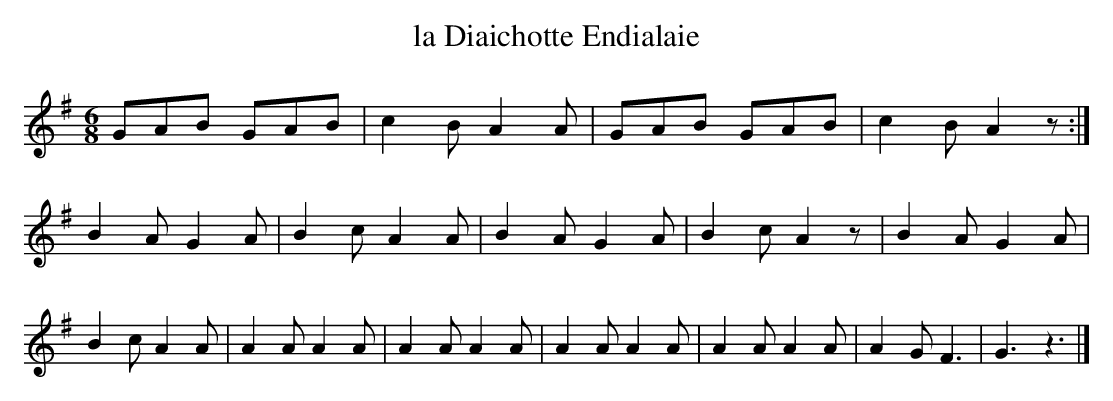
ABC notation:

X:1
T:la Diaichotte Endialaie
M:6/8
K:G
GAB GAB | c2B A2A | GAB GAB | c2B A2z :|\
B2A G2A | B2c A2A | B2A G2A | B2c A2z | B2A G2A | B2c A2A |\
A2A A2A | A2A A2A | A2A A2A | A2A A2A | \
A2G F3 | G3 z3 |]
